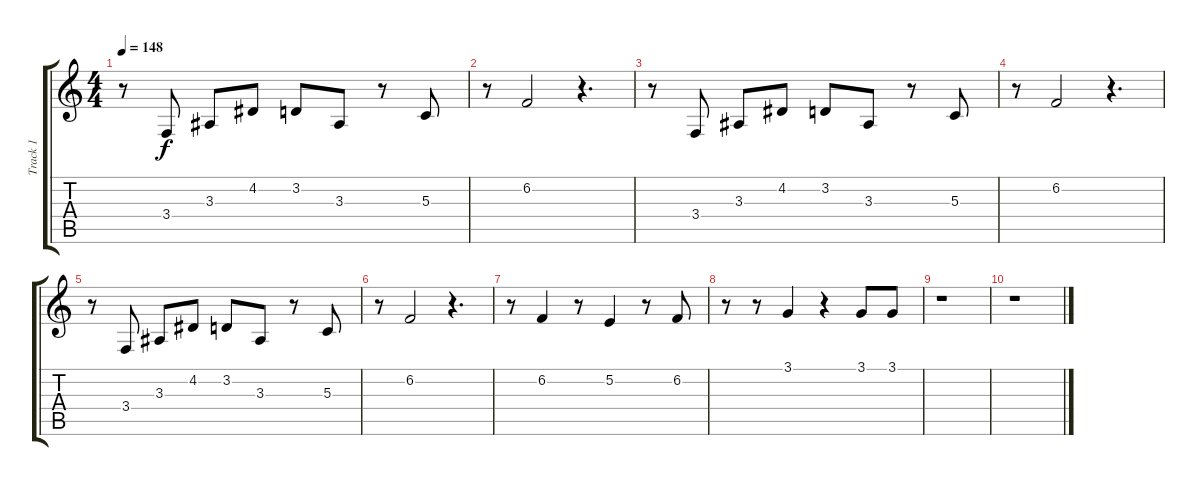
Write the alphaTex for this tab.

\track ("Track 1" "Track 1") {instrument acousticgrandpiano}
\staff {score tabs}
\tuning (E4 B3 G3 D3 A2 E2) {hide}
\ts (4 4)
\tempo 148
\clef g2
\ks c
r.8{dy f} 3.4.8 3.3.8 4.2.8 3.2.8 3.3.8 r.8 5.3.8 |
r.8 6.2.2 r.4{d} |
r.8 3.4.8 3.3.8 4.2.8 3.2.8 3.3.8 r.8 5.3.8 |
r.8 6.2.2 r.4{d} |
r.8 3.4.8 3.3.8 4.2.8 3.2.8 3.3.8 r.8 5.3.8 |
r.8 6.2.2 r.4{d} |
r.8 6.2.4 r.8 5.2.4 r.8 6.2.8 |
r.8 r.8 3.1.4 r.4 3.1.8 3.1.8 |
r.1 |
r.1
